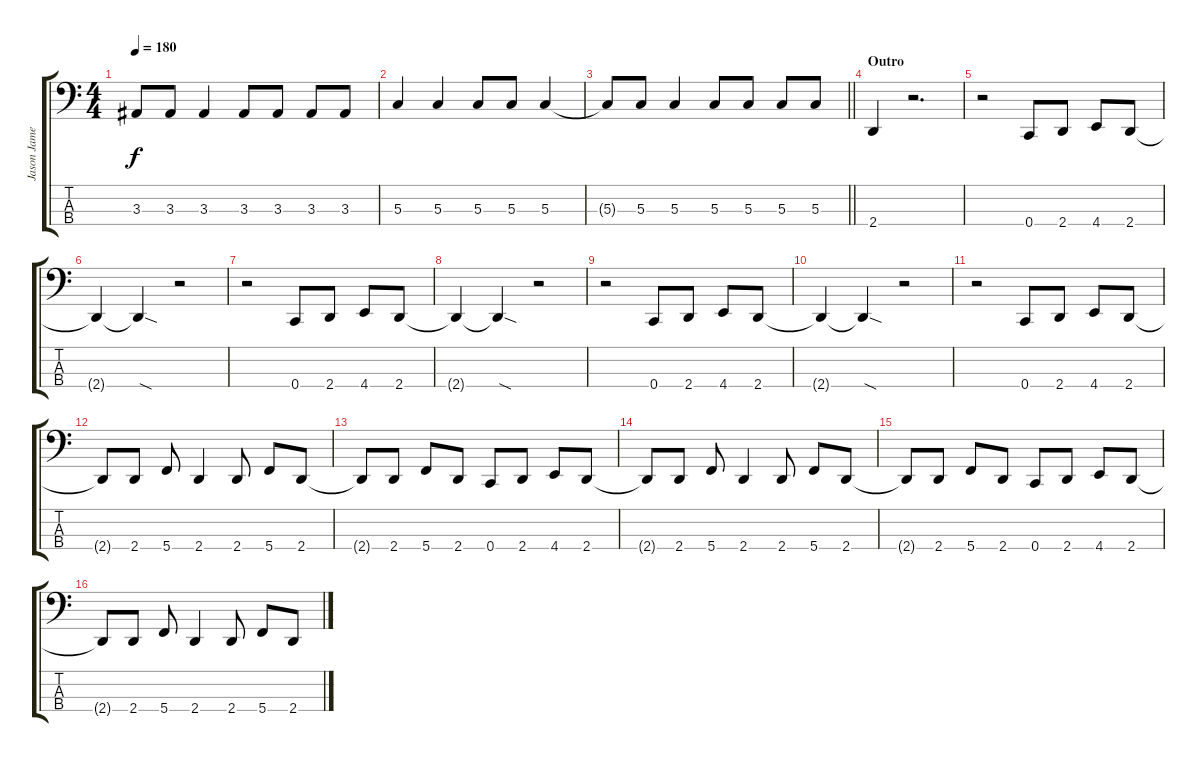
\track ("Jason James" "Jason Jame") {instrument electricbasspick}
\staff {score tabs}
\tuning (F2 C2 G1 C1) {hide}
\ts (4 4)
\tempo 180
\clef f4
\ks c
3.3{t}.8{dy f} 3.3.8 3.3.4 3.3.8 3.3.8 3.3.8 3.3.8 |
5.3.4 5.3.4 5.3.8 5.3.8 5.3.4 |
\barLineRight lightlight
5.3{t}.8 5.3.8 5.3.4 5.3.8 5.3.8 5.3.8 5.3.8 |
\section ("" "Outro")
2.4.4 r.2{d} |
r.2 0.4.8 2.4.8 4.4.8 2.4.8 |
2.4{t}.4 2.4{sod t}.4 r.2 |
r.2 0.4.8 2.4.8 4.4.8 2.4.8 |
2.4{t}.4 2.4{sod t}.4 r.2 |
r.2 0.4.8 2.4.8 4.4.8 2.4.8 |
2.4{t}.4 2.4{sod t}.4 r.2 |
r.2 0.4.8 2.4.8 4.4.8 2.4.8 |
2.4{t}.8 2.4.8 5.4.8 2.4.4 2.4.8 5.4.8 2.4.8 |
2.4{t}.8 2.4.8 5.4.8 2.4.8 0.4.8 2.4.8 4.4.8 2.4.8 |
2.4{t}.8 2.4.8 5.4.8 2.4.4 2.4.8 5.4.8 2.4.8 |
2.4{t}.8 2.4.8 5.4.8 2.4.8 0.4.8 2.4.8 4.4.8 2.4.8 |
2.4{t}.8 2.4.8 5.4.8 2.4.4 2.4.8 5.4.8 2.4.8
